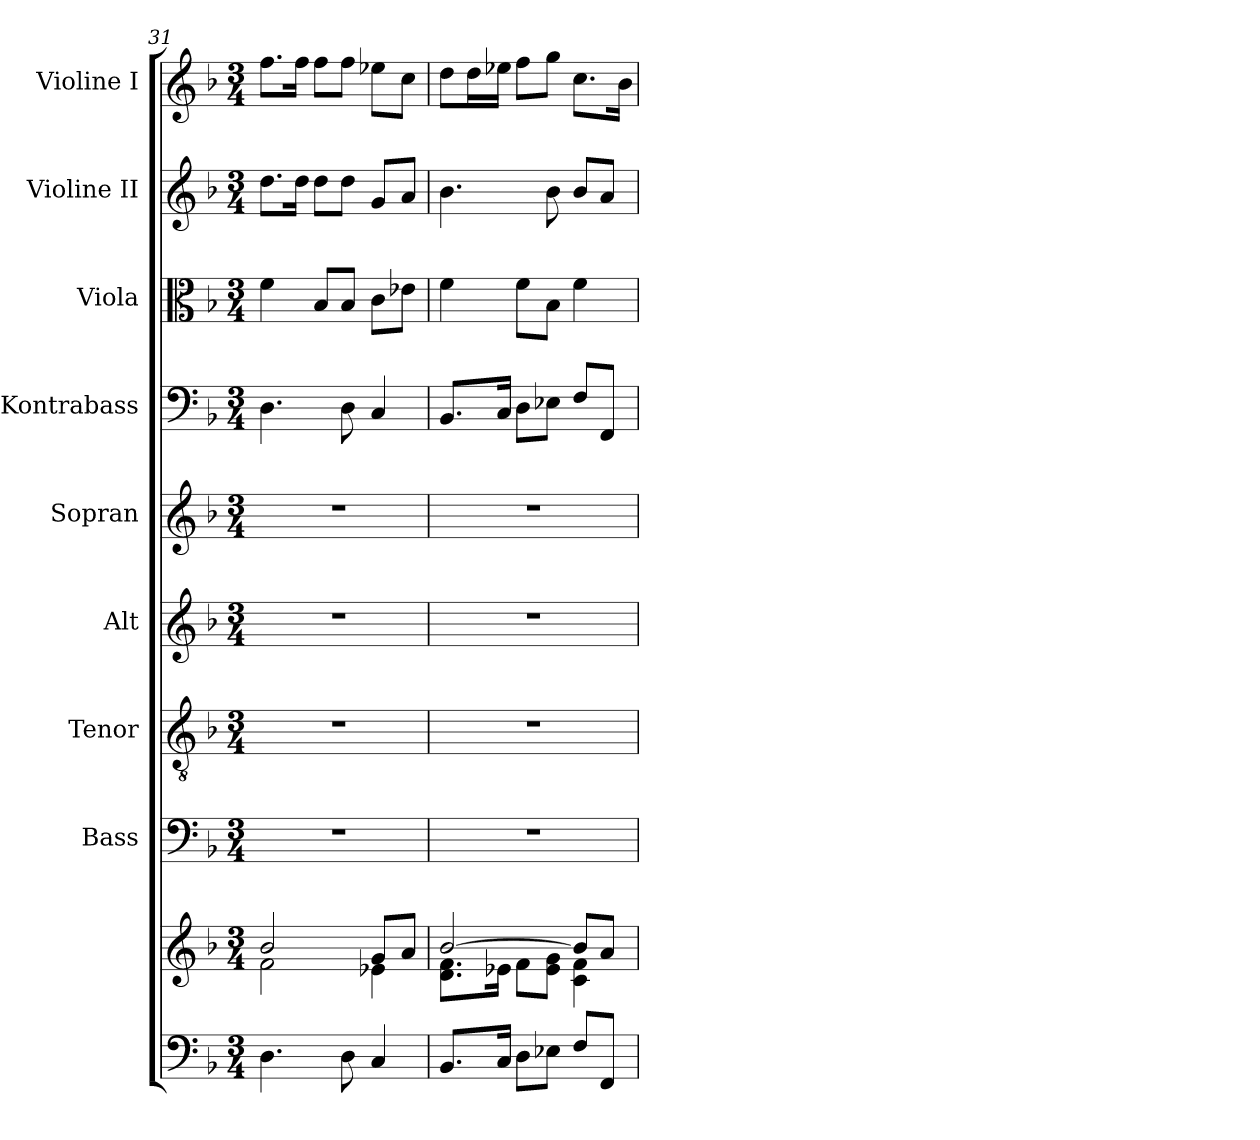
**kern	**kern	**kern	**kern	**kern	**kern	**kern	**kern	**kern	**kern
*part9	*part9	*part8	*part7	*part6	*part5	*part4	*part3	*part2	*part1
*staff10	*staff9	*staff8	*staff7	*staff6	*staff5	*staff4	*staff3	*staff2	*staff1
*	*	*I"Bass	*I"Tenor	*I"Alt	*I"Sopran	*I"Kontrabass	*I"Viola	*I"Violine II	*I"Violine I
*	*	*I'B.	*I'T.	*I'A.	*I'S.	*I'Kb.	*I'Vla.	*I'Vl. II	*I'Vl. I
*clefF4	*clefG2	*clefF4	*clefGv2	*clefG2	*clefG2	*clefF4	*clefC3	*clefG2	*clefG2
*	*	*	*	*	*	*ITrd7c12	*	*	*
*k[b-]	*k[b-]	*k[b-]	*k[b-]	*k[b-]	*k[b-]	*k[b-]	*k[b-]	*k[b-]	*k[b-]
*F:	*F:	*F:	*F:	*F:	*F:	*F:	*F:	*F:	*F:
*M3/4	*M3/4	*M3/4	*M3/4	*M3/4	*M3/4	*M3/4	*M3/4	*M3/4	*M3/4
=31	=31	=31	=31	=31	=31	=31	=31	=31	=31
*	*^	*	*	*	*	*	*	*	*
4.D\	2b-/	2f\	2.r	2.r	2.r	2.r	4.DD\	4f\	8.dd\L	8.ff\L
.	.	.	.	.	.	.	.	.	16dd\Jk	16ff\Jk
.	.	.	.	.	.	.	.	8B-/L	8dd\L	8ff\L
8D\	.	.	.	.	.	.	8DD\	8B-/J	8dd\J	8ff\J
4C/	8g/L	4e-X\	.	.	.	.	4CC/	8c\L	8g/L	8ee-X\L
.	8a/J	.	.	.	.	.	.	8e-X\J	8a/J	8cc\J
!!LO:LB:g=z
=32	=32	=32	=32	=32	=32	=32	=32	=32	=32	=32
8.BB-/L	[>2b-/	8.d\ 8.f\L	2.r	2.r	2.r	2.r	8.BBB-/L	4f\	4.b-\	8dd\L
.	.	.	.	.	.	.	.	.	.	16dd\L
16C/Jk	.	16e-X\Jk	.	.	.	.	16CC/Jk	.	.	16ee-X\JJ
8D\L	.	8f\L	.	.	.	.	8DD\L	8f\L	.	8ff\L
8E-X\J	.	8e-\ 8g\J	.	.	.	.	8EE-X\J	8B-\J	8b-\	8gg\J
8F/L	8b-/L]	4c\ 4f\	.	.	.	.	8FF/L	4f\	8b-/L	8.cc\L
8FF/J	8a/J	.	.	.	.	.	8FFF/J	.	8a/J	.
.	.	.	.	.	.	.	.	.	.	16b-\Jk
*	*v	*v	*	*	*	*	*	*	*	*
=	=	=	=	=	=	=	=	=	=
*-	*-	*-	*-	*-	*-	*-	*-	*-	*-
